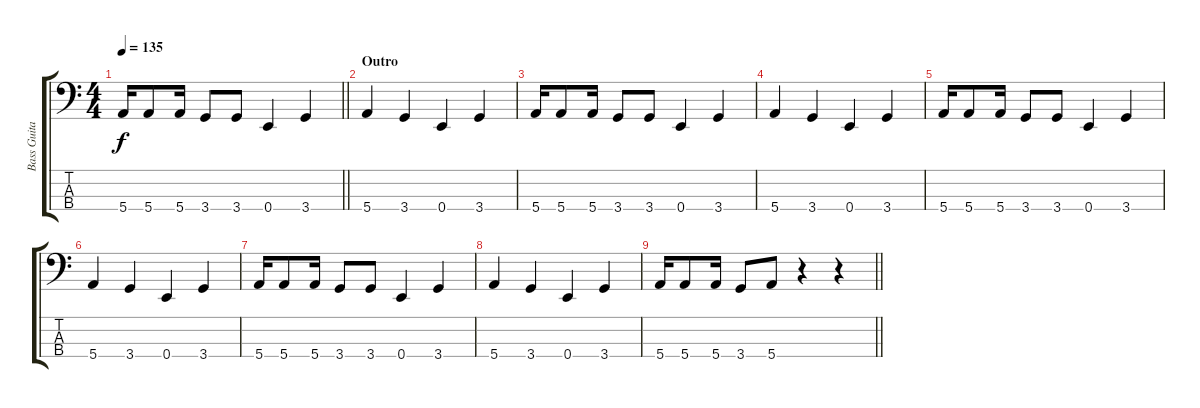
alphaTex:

\track ("Bass Guitar" "Bass Guita") {instrument electricbassfinger}
\staff {score tabs}
\tuning (G2 D2 A1 E1) {hide}
\ts (4 4)
\tempo 135
\clef f4
\barLineRight lightlight
\ks c
5.4.16{dy f} 5.4.8 5.4.16 3.4.8 3.4.8 0.4.4 3.4.4 |
\section ("" "Outro")
5.4.4 3.4.4 0.4.4 3.4.4 |
5.4.16 5.4.8 5.4.16 3.4.8 3.4.8 0.4.4 3.4.4 |
5.4.4 3.4.4 0.4.4 3.4.4 |
5.4.16 5.4.8 5.4.16 3.4.8 3.4.8 0.4.4 3.4.4 |
5.4.4 3.4.4 0.4.4 3.4.4 |
5.4.16 5.4.8 5.4.16 3.4.8 3.4.8 0.4.4 3.4.4 |
5.4.4 3.4.4 0.4.4 3.4.4 |
\barLineRight lightlight
5.4.16 5.4.8 5.4.16 3.4.8 5.4.8 r.4 r.4
